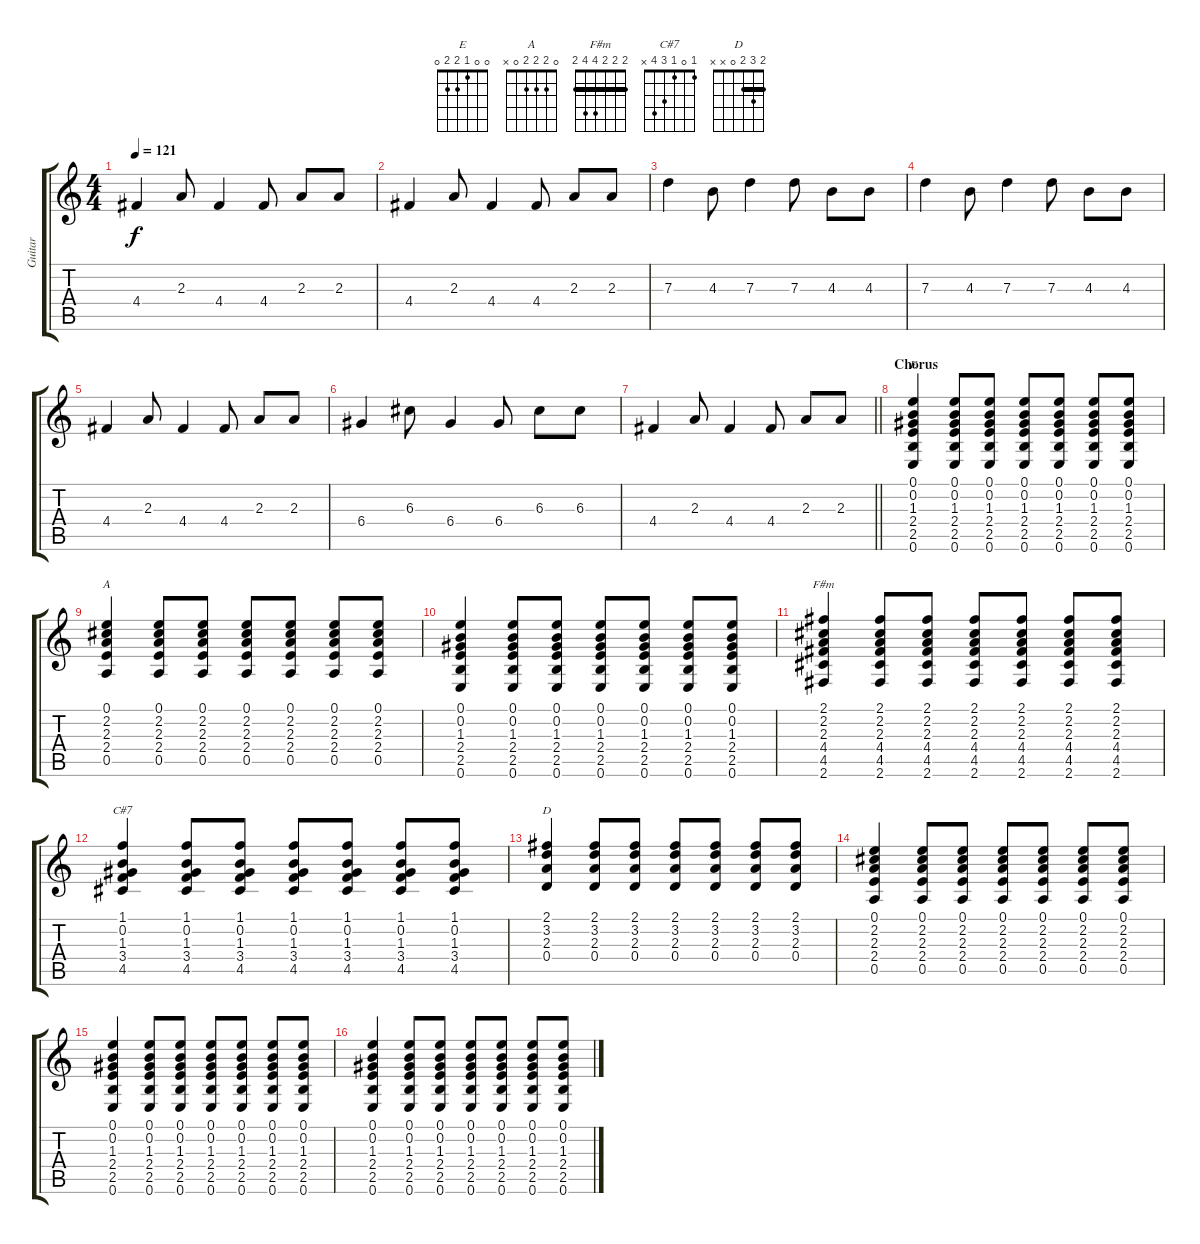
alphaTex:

\track ("Guitar" "Guitar") {instrument electricguitarclean}
\staff {score tabs}
\tuning (E4 B3 G3 D3 A2 E2) {hide}
\chord ("E" 0 0 1 2 2 0)
\chord ("A" 0 2 2 2 0 x)
\chord ("F#m" 2 2 2 4 4 2) {barre 2}
\chord ("C#7" 1 0 1 3 4 x)
\chord ("D" 2 3 2 0 x x) {barre 2}
\ts (4 4)
\tempo 121
\clef g2
\ks c
4.4.4{dy f} 2.3.8 4.4.4 4.4.8 2.3.8 2.3.8 |
4.4.4 2.3.8 4.4.4 4.4.8 2.3.8 2.3.8 |
7.3.4 4.3.8 7.3.4 7.3.8 4.3.8 4.3.8 |
7.3.4 4.3.8 7.3.4 7.3.8 4.3.8 4.3.8 |
4.4.4 2.3.8 4.4.4 4.4.8 2.3.8 2.3.8 |
6.4.4 6.3.8 6.4.4 6.4.8 6.3.8 6.3.8 |
\barLineRight lightlight
4.4.4 2.3.8 4.4.4 4.4.8 2.3.8 2.3.8 |
\section ("" "Chorus")
(0.1 0.2 1.3 2.4 2.5 0.6).4{ch "E"} (0.1 0.2 1.3 2.4 2.5 0.6).8 (0.1 0.2 1.3 2.4 2.5 0.6).8 (0.1 0.2 1.3 2.4 2.5 0.6).8 (0.1 0.2 1.3 2.4 2.5 0.6).8 (0.1 0.2 1.3 2.4 2.5 0.6).8 (0.1 0.2 1.3 2.4 2.5 0.6).8 |
(0.1 2.2 2.3 2.4 0.5).4{ch "A"} (0.1 2.2 2.3 2.4 0.5).8 (0.1 2.2 2.3 2.4 0.5).8 (0.1 2.2 2.3 2.4 0.5).8 (0.1 2.2 2.3 2.4 0.5).8 (0.1 2.2 2.3 2.4 0.5).8 (0.1 2.2 2.3 2.4 0.5).8 |
(0.1 0.2 1.3 2.4 2.5 0.6).4 (0.1 0.2 1.3 2.4 2.5 0.6).8 (0.1 0.2 1.3 2.4 2.5 0.6).8 (0.1 0.2 1.3 2.4 2.5 0.6).8 (0.1 0.2 1.3 2.4 2.5 0.6).8 (0.1 0.2 1.3 2.4 2.5 0.6).8 (0.1 0.2 1.3 2.4 2.5 0.6).8 |
(2.1 2.2 2.3 4.4 4.5 2.6).4{ch "F#m"} (2.1 2.2 2.3 4.4 4.5 2.6).8 (2.1 2.2 2.3 4.4 4.5 2.6).8 (2.1 2.2 2.3 4.4 4.5 2.6).8 (2.1 2.2 2.3 4.4 4.5 2.6).8 (2.1 2.2 2.3 4.4 4.5 2.6).8 (2.1 2.2 2.3 4.4 4.5 2.6).8 |
(1.1 0.2 1.3 3.4 4.5).4{ch "C#7"} (1.1 0.2 1.3 3.4 4.5).8 (1.1 0.2 1.3 3.4 4.5).8 (1.1 0.2 1.3 3.4 4.5).8 (1.1 0.2 1.3 3.4 4.5).8 (1.1 0.2 1.3 3.4 4.5).8 (1.1 0.2 1.3 3.4 4.5).8 |
(2.1 3.2 2.3 0.4).4{ch "D"} (2.1 3.2 2.3 0.4).8 (2.1 3.2 2.3 0.4).8 (2.1 3.2 2.3 0.4).8 (2.1 3.2 2.3 0.4).8 (2.1 3.2 2.3 0.4).8 (2.1 3.2 2.3 0.4).8 |
(0.1 2.2 2.3 2.4 0.5).4 (0.1 2.2 2.3 2.4 0.5).8 (0.1 2.2 2.3 2.4 0.5).8 (0.1 2.2 2.3 2.4 0.5).8 (0.1 2.2 2.3 2.4 0.5).8 (0.1 2.2 2.3 2.4 0.5).8 (0.1 2.2 2.3 2.4 0.5).8 |
(0.1 0.2 1.3 2.4 2.5 0.6).4 (0.1 0.2 1.3 2.4 2.5 0.6).8 (0.1 0.2 1.3 2.4 2.5 0.6).8 (0.1 0.2 1.3 2.4 2.5 0.6).8 (0.1 0.2 1.3 2.4 2.5 0.6).8 (0.1 0.2 1.3 2.4 2.5 0.6).8 (0.1 0.2 1.3 2.4 2.5 0.6).8 |
(0.1 0.2 1.3 2.4 2.5 0.6).4 (0.1 0.2 1.3 2.4 2.5 0.6).8 (0.1 0.2 1.3 2.4 2.5 0.6).8 (0.1 0.2 1.3 2.4 2.5 0.6).8 (0.1 0.2 1.3 2.4 2.5 0.6).8 (0.1 0.2 1.3 2.4 2.5 0.6).8 (0.1 0.2 1.3 2.4 2.5 0.6).8
